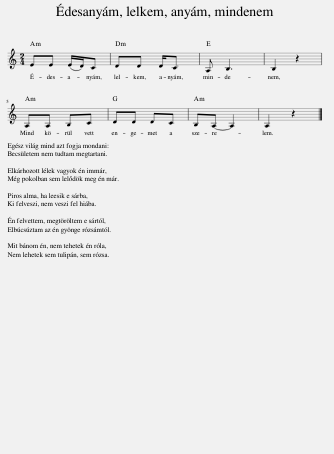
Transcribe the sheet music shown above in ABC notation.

X:1
L:1/8
Q:1/4=100
M:2/4
I:linebreak $
K:C
V:1 treble
V:1
 EE (E/D/)C | DD D<C | A, B,3 | B,2 z2 |$ A,A, B,C | %5
 DD DC | B,A,- A,2 | A,2 z2 |] %8
